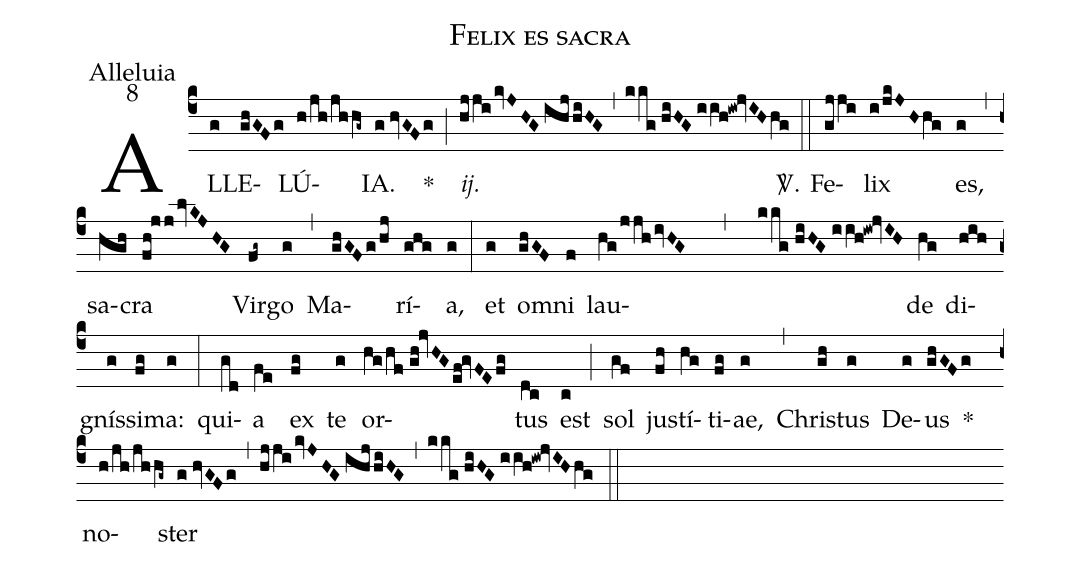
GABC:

name:Felix es sacra;
office-part:Alleluia;
mode:8;
%%
(c4) AL(g)LE(ghGFg)LÚ(h/jh/jhhg~)IA.(g//hvGFg) *(;) <i>ij.</i>(hjjikvJHG//ihj/hiHG) (,) (kkg//hiHG//iih!iw!jvIHhg) <sp>V/</sp>.(::) Fe(gjji)lix(i/jkJHhg) es,(g) (,) sa(hgh)cra(fh!jjlvKJHG) Vir(fg~)go(g) (,) Ma(ghGFg/hj)rí(ghg)a,(g) (:) et(g) o(ghGF)mni(f) lau(hg/jjhivHG// , kkg//hiHG//iih!iw!jvIH)de(hg) di(hih)gnís(g)si(fg)ma:(g) (:) qui(gd)a(fe) ex(fg) te(g) or(hg/hf//gh!jvHGef!gvFEfg)tus(dc) est(c) (;) sol(gf) jus(fh)tí(hg)ti(fg)ae,(g) (,) Chri(gh)stus(g) De(g)us(ghGFg) *() no(h/jh/jhhg~)ster(g//hvGFg) (,) (hjjikvJHG//ihj/hiHG) (,) (kkg//hiHG//iih!iw!jvIHhg) (::)
